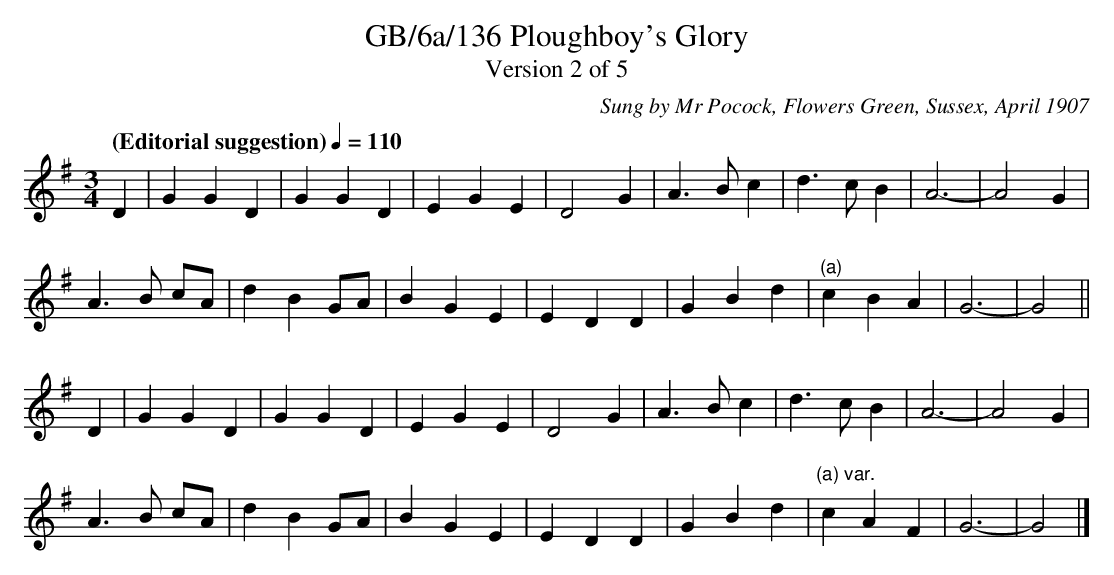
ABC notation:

X:1
T:GB/6a/136 Ploughboy's Glory
T:Version 2 of 5
C:Sung by Mr Pocock, Flowers Green, Sussex, April 1907
M:3/4
L:1/8
Q:"(Editorial suggestion)" 1/4=110
K:G
D2 | G2 G2 D2 | G2 G2 D2 | E2 G2 E2 | D4 G2 | A3 B c2 | d3 c B2 | A6-|A4 G2 |
A3 B cA | d2 B2 GA | B2 G2 E2 | E2 D2 D2 | G2 B2 d2 | "^(a)" c2 B2 A2 | G6-|G4 ||
D2 | G2 G2 D2 | G2 G2 D2 | E2 G2 E2 | D4 G2 | A3 B c2 | d3 c B2 | A6-|A4 G2 |
A3 B cA | d2 B2 GA | B2 G2 E2 | E2 D2 D2 | G2 B2 d2 | "^(a) var." c2 A2 F2 | G6-|G4 |]
